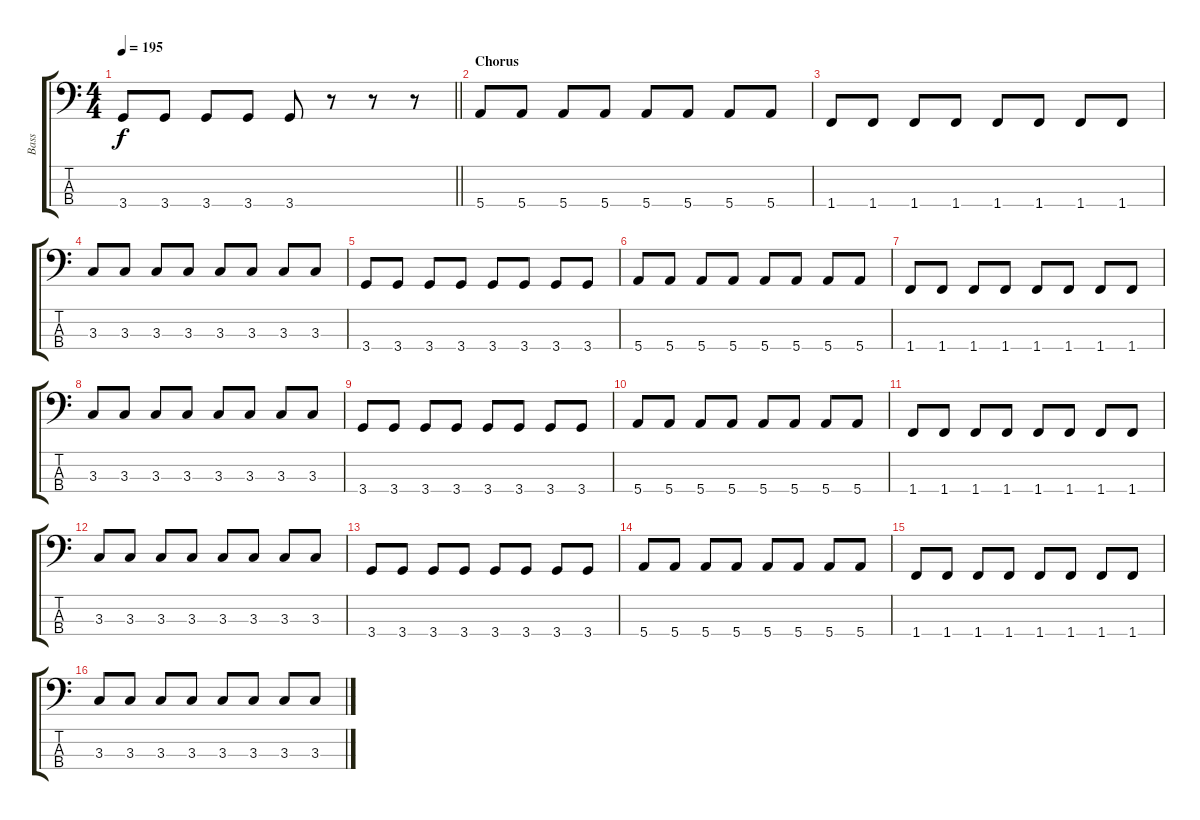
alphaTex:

\track ("Bass" "Bass") {instrument electricbasspick}
\staff {score tabs}
\tuning (G2 D2 A1 E1) {hide}
\ts (4 4)
\tempo 195
\clef f4
\barLineRight lightlight
\ks c
3.4.8{dy f} 3.4.8 3.4.8 3.4.8 3.4.8 r.8 r.8 r.8 |
\section ("" "Chorus")
5.4.8 5.4.8 5.4.8 5.4.8 5.4.8 5.4.8 5.4.8 5.4.8 |
1.4.8 1.4.8 1.4.8 1.4.8 1.4.8 1.4.8 1.4.8 1.4.8 |
3.3.8 3.3.8 3.3.8 3.3.8 3.3.8 3.3.8 3.3.8 3.3.8 |
3.4.8 3.4.8 3.4.8 3.4.8 3.4.8 3.4.8 3.4.8 3.4.8 |
5.4.8 5.4.8 5.4.8 5.4.8 5.4.8 5.4.8 5.4.8 5.4.8 |
1.4.8 1.4.8 1.4.8 1.4.8 1.4.8 1.4.8 1.4.8 1.4.8 |
3.3.8 3.3.8 3.3.8 3.3.8 3.3.8 3.3.8 3.3.8 3.3.8 |
3.4.8 3.4.8 3.4.8 3.4.8 3.4.8 3.4.8 3.4.8 3.4.8 |
5.4.8 5.4.8 5.4.8 5.4.8 5.4.8 5.4.8 5.4.8 5.4.8 |
1.4.8 1.4.8 1.4.8 1.4.8 1.4.8 1.4.8 1.4.8 1.4.8 |
3.3.8 3.3.8 3.3.8 3.3.8 3.3.8 3.3.8 3.3.8 3.3.8 |
3.4.8 3.4.8 3.4.8 3.4.8 3.4.8 3.4.8 3.4.8 3.4.8 |
5.4.8 5.4.8 5.4.8 5.4.8 5.4.8 5.4.8 5.4.8 5.4.8 |
1.4.8 1.4.8 1.4.8 1.4.8 1.4.8 1.4.8 1.4.8 1.4.8 |
3.3.8 3.3.8 3.3.8 3.3.8 3.3.8 3.3.8 3.3.8 3.3.8
